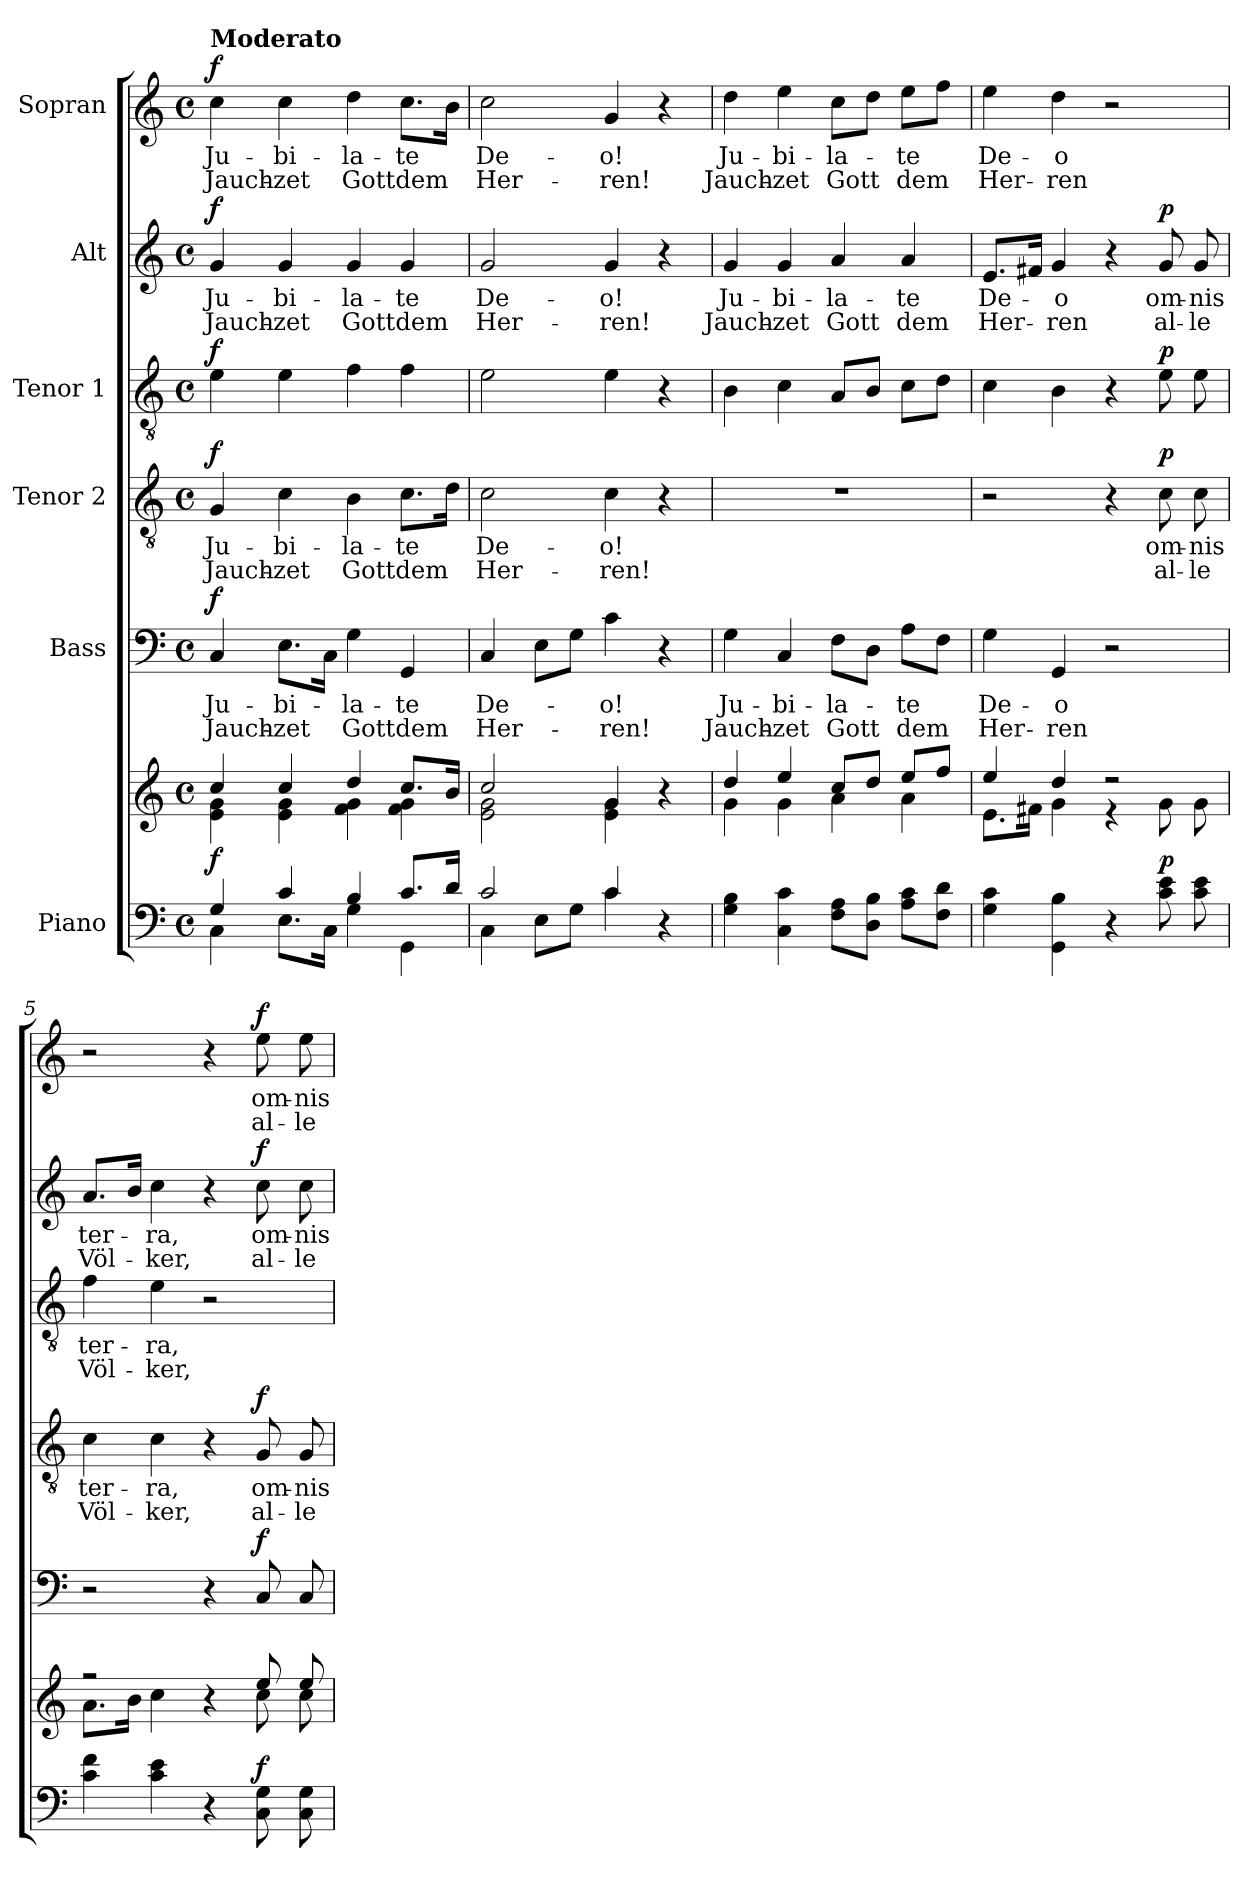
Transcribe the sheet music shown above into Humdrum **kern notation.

**kern	**kern	**dynam	**kern	**text	**text	**dynam	**kern	**text	**text	**dynam	**kern	**text	**text	**dynam	**kern	**text	**text	**dynam	**kern	**text	**text	**dynam
*part6	*part6	*part6	*part5	*part5	*part5	*part5	*part4	*part4	*part4	*part4	*part3	*part3	*part3	*part3	*part2	*part2	*part2	*part2	*part1	*part1	*part1	*part1
*staff7	*staff6	*staff6/7	*staff5	*staff5	*staff5	*staff5	*staff4	*staff4	*staff4	*staff4	*staff3	*staff3	*staff3	*staff3	*staff2	*staff2	*staff2	*staff2	*staff1	*staff1	*staff1	*staff1
*I"Piano	*	*	*I"Bass	*	*	*	*I"Tenor 2	*	*	*	*I"Tenor 1	*	*	*	*I"Alt	*	*	*	*I"Sopran	*	*	*
*clefF4	*clefG2	*	*clefF4	*	*	*	*clefGv2	*	*	*	*clefGv2	*	*	*	*clefG2	*	*	*	*clefG2	*	*	*
*k[]	*k[]	*	*k[]	*	*	*	*k[]	*	*	*	*k[]	*	*	*	*k[]	*	*	*	*k[]	*	*	*
*M4/4	*M4/4	*	*M4/4	*	*	*	*M4/4	*	*	*	*M4/4	*	*	*	*M4/4	*	*	*	*M4/4	*	*	*
*met(c)	*met(c)	*	*met(c)	*	*	*	*met(c)	*	*	*	*met(c)	*	*	*	*met(c)	*	*	*	*met(c)	*	*	*
=1	=1	=1	=1	=1	=1	=1	=1	=1	=1	=1	=1	=1	=1	=1	=1	=1	=1	=1	=1	=1	=1	=1
*^	*^	*	*	*	*	*	*	*	*	*	*	*	*	*	*	*	*	*	*	*	*	*
!	!	!	!	!	!	!	!	!	!	!	!	!	!	!	!	!	!	!	!	!	!LO:TX:a:B:t=Moderato	!	!	!
!	!	!	!	!LO:DY:a=2	!	!LO:LY:b	!LO:LY:b	!LO:DY:a	!	!LO:LY:b	!LO:LY:b	!LO:DY:a	!	!	!	!LO:DY:a	!	!LO:LY:b	!LO:LY:b	!LO:DY:a	!	!LO:LY:b	!LO:LY:b	!LO:DY:a
4G/	4C\	4cc/	4e\ 4g\	f	4C/	Ju-	Jauch-	f	4G/	Ju-	Jauch-	f	4e\	.	.	f	4g/	Ju-	Jauch-	f	4cc\	Ju-	Jauch-	f
!	!	!	!	!	!	!LO:LY:b	!LO:LY:b	!	!	!LO:LY:b	!LO:LY:b	!	!	!	!	!	!	!LO:LY:b	!LO:LY:b	!	!	!LO:LY:b	!LO:LY:b	!
4c/	8.E\L	4cc/	4e\ 4g\	.	8.E\L	-bi-	-zet	.	4c\	-bi-	-zet	.	4e\	.	.	.	4g/	-bi-	-zet	.	4cc\	-bi-	-zet	.
.	16C\Jk	.	.	.	16C\Jk	.	.	.	.	.	.	.	.	.	.	.	.	.	.	.	.	.	.	.
!	!	!	!	!	!	!LO:LY:b	!LO:LY:b	!	!	!LO:LY:b	!LO:LY:b	!	!	!	!	!	!	!LO:LY:b	!LO:LY:b	!	!	!LO:LY:b	!LO:LY:b	!
4B/	4G\	4dd/	4f\ 4g\	.	4G\	-la-	-Gott	.	4B\	-la-	Gott	.	4f\	.	.	.	4g/	-la-	Gott	.	4dd\	-la-	Gott	.
!	!	!	!	!	!	!LO:LY:b	!LO:LY:b	!	!	!LO:LY:b	!LO:LY:b	!	!	!	!	!	!	!LO:LY:b	!LO:LY:b	!	!	!LO:LY:b	!LO:LY:b	!
8.c/L	4GG\	8.cc/L	4f\ 4g\	.	4GG/	-te	dem	.	8.c\L	-te	dem	.	4f\	.	.	.	4g/	-te	dem	.	8.cc\L	-te	dem	.
16d/Jk	.	16b/Jk	.	.	.	.	.	.	16d\Jk	.	.	.	.	.	.	.	.	.	.	.	16b\Jk	.	.	.
=2	=2	=2	=2	=2	=2	=2	=2	=2	=2	=2	=2	=2	=2	=2	=2	=2	=2	=2	=2	=2	=2	=2	=2	=2
!	!	!	!	!	!	!LO:LY:b	!LO:LY:b	!	!	!LO:LY:b	!LO:LY:b	!	!	!	!	!	!	!LO:LY:b	!LO:LY:b	!	!	!LO:LY:b	!LO:LY:b	!
2c/	4C\	2cc/	2e\ 2g\	.	4C/	De-	Her-	.	2c\	De-	Her-	.	2e\	.	.	.	2g/	De-	Her-	.	2cc\	De-	Her-	.
.	8E\L	.	.	.	8E\L	.	.	.	.	.	.	.	.	.	.	.	.	.	.	.	.	.	.	.
.	8G\J	.	.	.	8G\J	.	.	.	.	.	.	.	.	.	.	.	.	.	.	.	.	.	.	.
!	!	!	!	!	!	!LO:LY:b	!LO:LY:b	!	!	!LO:LY:b	!LO:LY:b	!	!	!	!	!	!	!LO:LY:b	!LO:LY:b	!	!	!LO:LY:b	!LO:LY:b	!
4c/	4c\	4g/	4e\ 4g\	.	4c\	-o!	-ren!	.	4c\	-o!	-ren!	.	4e\	.	.	.	4g/	-o!	-ren!	.	4g/	-o!	-ren!	.
4r	4ryy	4r	4ryy	.	4r	.	.	.	4r	.	.	.	4r	.	.	.	4r	.	.	.	4r	.	.	.
=3	=3	=3	=3	=3	=3	=3	=3	=3	=3	=3	=3	=3	=3	=3	=3	=3	=3	=3	=3	=3	=3	=3	=3	=3
!	!	!	!	!	!	!LO:LY:b	!LO:LY:b	!	!	!	!	!	!	!	!	!	!	!LO:LY:b	!LO:LY:b	!	!	!LO:LY:b	!LO:LY:b	!
*v	*v	*	*	*	*	*	*	*	*	*	*	*	*	*	*	*	*	*	*	*	*	*	*	*
4G\ 4B\	4dd/	4g\	.	4G\	Ju-	Jauch-	.	1r	.	.	.	4B\	.	.	.	4g/	Ju-	Jauch-	.	4dd\	Ju-	Jauch-	.
!	!	!	!	!	!LO:LY:b	!LO:LY:b	!	!	!	!	!	!	!	!	!	!	!LO:LY:b	!LO:LY:b	!	!	!LO:LY:b	!LO:LY:b	!
4C\ 4c\	4ee/	4g\	.	4C/	-bi-	-zet	.	.	.	.	.	4c\	.	.	.	4g/	-bi-	-zet	.	4ee\	-bi-	-zet	.
!	!	!	!	!	!LO:LY:b	!LO:LY:b	!	!	!	!	!	!	!	!	!	!	!LO:LY:b	!LO:LY:b	!	!	!LO:LY:b	!LO:LY:b	!
8F\ 8A\L	8cc/L	4a\	.	8F\L	-la-	Gott	.	.	.	.	.	8A/L	.	.	.	4a/	-la-	Gott	.	8cc\L	-la-	Gott	.
8D\ 8B\J	8dd/J	.	.	8D\J	.	.	.	.	.	.	.	8B/J	.	.	.	.	.	.	.	8dd\J	.	.	.
!	!	!	!	!	!LO:LY:b	!LO:LY:b	!	!	!	!	!	!	!	!	!	!	!LO:LY:b	!LO:LY:b	!	!	!LO:LY:b	!LO:LY:b	!
8A\ 8c\L	8ee/L	4a\	.	8A\L	-te	dem	.	.	.	.	.	8c\L	.	.	.	4a/	-te	dem	.	8ee\L	-te	dem	.
8F\ 8d\J	8ff/J	.	.	8F\J	.	.	.	.	.	.	.	8d\J	.	.	.	.	.	.	.	8ff\J	.	.	.
=4	=4	=4	=4	=4	=4	=4	=4	=4	=4	=4	=4	=4	=4	=4	=4	=4	=4	=4	=4	=4	=4	=4	=4
!	!	!	!	!	!LO:LY:b	!LO:LY:b	!	!	!	!	!	!	!	!	!	!	!LO:LY:b	!LO:LY:b	!	!	!LO:LY:b	!LO:LY:b	!
4G\ 4c\	4ee/	8.e\L	.	4G\	De-	Her-	.	2r	.	.	.	4c\	.	.	.	8.e/L	De-	Her-	.	4ee\	De-	Her-	.
.	.	16f#X\Jk	.	.	.	.	.	.	.	.	.	.	.	.	.	16f#X/Jk	.	.	.	.	.	.	.
!	!	!	!	!	!LO:LY:b	!LO:LY:b	!	!	!	!	!	!	!	!	!	!	!LO:LY:b	!LO:LY:b	!	!	!LO:LY:b	!LO:LY:b	!
4GG\ 4B\	4dd/	4g\	.	4GG/	-o	-ren	.	.	.	.	.	4B\	.	.	.	4g/	-o	-ren	.	4dd\	-o	-ren	.
4r	2r	4r	.	2r	.	.	.	4r	.	.	.	4r	.	.	.	4r	.	.	.	2r	.	.	.
!	!	!	!LO:DY:a=2	!	!	!	!	!	!LO:LY:b	!LO:LY:b	!LO:DY:a	!	!	!	!LO:DY:a	!	!LO:LY:b	!LO:LY:b	!LO:DY:a	!	!	!	!
8c\ 8e\	.	8g\	p	.	.	.	.	8c\	om-	al-	p	8e\	.	.	p	8g/	om-	al-	p	.	.	.	.
!	!	!	!	!	!	!	!	!	!LO:LY:b	!LO:LY:b	!	!	!	!	!	!	!LO:LY:b	!LO:LY:b	!	!	!	!	!
8c\ 8e\	.	8g\	.	.	.	.	.	8c\	-nis	-le	.	8e\	.	.	.	8g/	-nis	-le	.	.	.	.	.
!!LO:LB:g=z
=5	=5	=5	=5	=5	=5	=5	=5	=5	=5	=5	=5	=5	=5	=5	=5	=5	=5	=5	=5	=5	=5	=5	=5
!	!	!	!	!	!	!	!	!	!LO:LY:b	!LO:LY:b	!	!	!LO:LY:b	!LO:LY:b	!	!	!LO:LY:b	!LO:LY:b	!	!	!	!	!
4c\ 4f\	2r	8.a\L	.	2r	.	.	.	4c\	ter-	Völ-	.	4f\	ter-	Völ-	.	8.a/L	ter-	Völ-	.	2r	.	.	.
.	.	16b\Jk	.	.	.	.	.	.	.	.	.	.	.	.	.	16b/Jk	.	.	.	.	.	.	.
!	!	!	!	!	!	!	!	!	!LO:LY:b	!LO:LY:b	!	!	!LO:LY:b	!LO:LY:b	!	!	!LO:LY:b	!LO:LY:b	!	!	!	!	!
4c\ 4e\	.	4cc\	.	.	.	.	.	4c\	-ra,	-ker,	.	4e\	-ra,	-ker,	.	4cc\	-ra,	-ker,	.	.	.	.	.
4r	4r	4ryy	.	4r	.	.	.	4r	.	.	.	2r	.	.	.	4r	.	.	.	4r	.	.	.
!	!	!	!LO:DY:a=2	!	!	!	!LO:DY:a	!	!LO:LY:b	!LO:LY:b	!LO:DY:a	!	!	!	!	!	!LO:LY:b	!LO:LY:b	!LO:DY:a	!	!LO:LY:b	!LO:LY:b	!LO:DY:a
8C\ 8G\	8ee/	8cc\	f	8C/	.	.	f	8G/	om-	al-	f	.	.	.	.	8cc\	om-	al-	f	8ee\	om-	al-	f
!	!	!	!	!	!	!	!	!	!LO:LY:b	!LO:LY:b	!	!	!	!	!	!	!LO:LY:b	!LO:LY:b	!	!	!LO:LY:b	!LO:LY:b	!
8C\ 8G\	8ee/	8cc\	.	8C/	.	.	.	8G/	-nis	-le	.	.	.	.	.	8cc\	-nis	-le	.	8ee\	-nis	-le	.
*	*v	*v	*	*	*	*	*	*	*	*	*	*	*	*	*	*	*	*	*	*	*	*	*
=	=	=	=	=	=	=	=	=	=	=	=	=	=	=	=	=	=	=	=	=	=	=
*-	*-	*-	*-	*-	*-	*-	*-	*-	*-	*-	*-	*-	*-	*-	*-	*-	*-	*-	*-	*-	*-	*-
